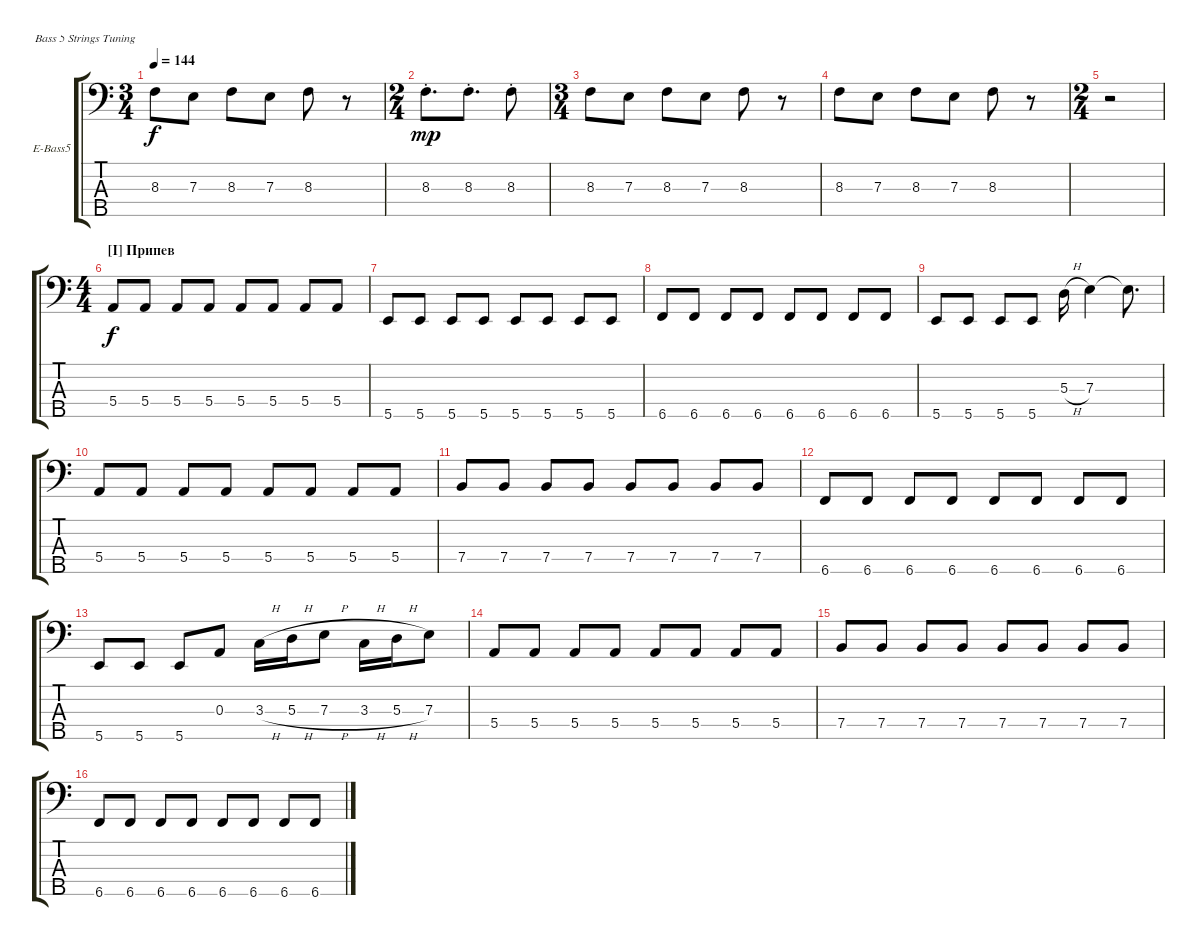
\defaultSystemsLayout 4
\bracketExtendMode groupsimilarinstruments
\firstSystemTrackNameOrientation horizontal
\otherSystemsTrackNameOrientation horizontal
\track ("Bass (Kulikov)" "E-Bass5") {instrument electricbassfinger}
\staff {score tabs}
\tuning (G2 D2 A1 E1 B0)
\ts (3 4)
\tempo 144
\clef f4
\ks c
8.3.8{dy f} 7.3.8 8.3.8 7.3.8 8.3.8 r.8 |
\ts (2 4)
8.3{st}.8{d dy mp} 8.3{st}.8{d} 8.3{st}.8 |
\ts (3 4)
8.3.8 7.3.8 8.3.8 7.3.8 8.3.8 r.8 |
8.3.8 7.3.8 8.3.8 7.3.8 8.3.8 r.8 |
\ts (2 4)
r.2 |
\ts (4 4)
\section ("I" "Припев ")
5.4.8{dy f} 5.4.8 5.4.8 5.4.8 5.4.8 5.4.8 5.4.8 5.4.8 |
5.5.8 5.5.8 5.5.8 5.5.8 5.5.8 5.5.8 5.5.8 5.5.8 |
6.5.8 6.5.8 6.5.8 6.5.8 6.5.8 6.5.8 6.5.8 6.5.8 |
5.5.8 5.5.8 5.5.8 5.5.8 5.3{h}.16 7.3.4 7.3{t}.8{d} |
5.4.8 5.4.8 5.4.8 5.4.8 5.4.8 5.4.8 5.4.8 5.4.8 |
7.4.8 7.4.8 7.4.8 7.4.8 7.4.8 7.4.8 7.4.8 7.4.8 |
6.5.8 6.5.8 6.5.8 6.5.8 6.5.8 6.5.8 6.5.8 6.5.8 |
5.5.8 5.5.8 5.5.8 0.3.8 3.3{h}.16 5.3{h}.16 7.3{h}.8 3.3{h}.16 5.3{h}.16 7.3.8 |
5.4.8 5.4.8 5.4.8 5.4.8 5.4.8 5.4.8 5.4.8 5.4.8 |
7.4.8 7.4.8 7.4.8 7.4.8 7.4.8 7.4.8 7.4.8 7.4.8 |
6.5.8 6.5.8 6.5.8 6.5.8 6.5.8 6.5.8 6.5.8 6.5.8
